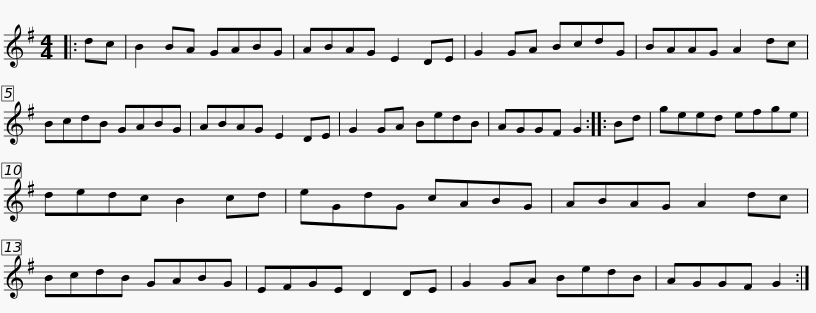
X:1
L:1/8
M:4/4
I:linebreak $
K:G
V:1 treble
V:1
|: dc | B2 BA GABG | ABAG E2 DE | G2 GA BcdG | BAAG A2 dc | %5
 BcdB GABG |$ ABAG E2 DE | G2 GA BedB | AGGF G2 :: Bd | %10
 geed efge | dedc B2 cd | eGdG cABG |$ ABAG A2 dc | BcdB GABG | %15
 EFGE D2 DE | G2 GA BedB | AGGF G2 :| %18
